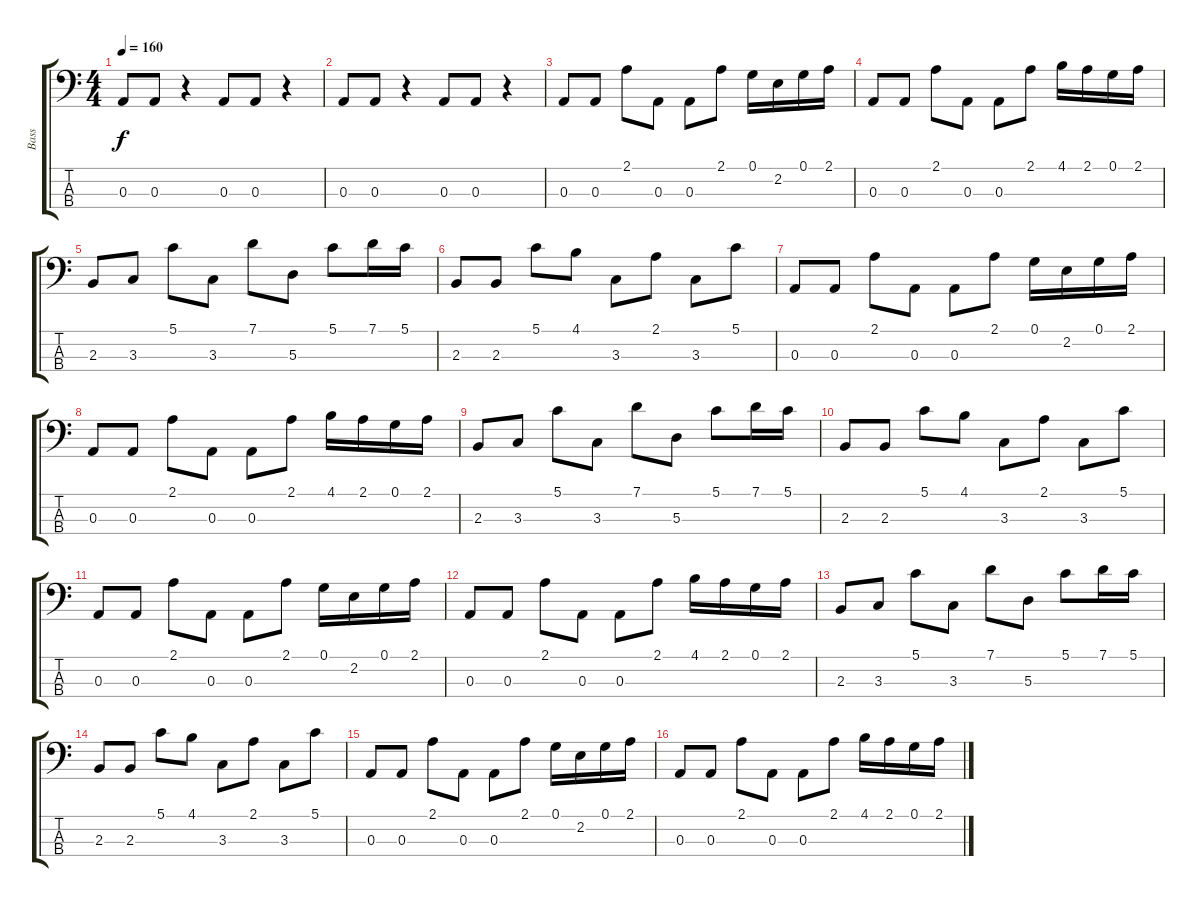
\track ("Bass" "Bass") {instrument electricbassfinger}
\staff {score tabs}
\tuning (G2 D2 A1 E1) {hide}
\ts (4 4)
\tempo 160
\clef f4
\ks c
0.3.8{dy f} 0.3.8 r.4 0.3.8 0.3.8 r.4 |
0.3.8 0.3.8 r.4 0.3.8 0.3.8 r.4 |
0.3.8 0.3.8 2.1.8 0.3.8 0.3.8 2.1.8 0.1.16 2.2.16 0.1.16 2.1.16 |
0.3.8 0.3.8 2.1.8 0.3.8 0.3.8 2.1.8 4.1.16 2.1.16 0.1.16 2.1.16 |
2.3.8 3.3.8 5.1.8 3.3.8 7.1.8 5.3.8 5.1.8 7.1.16 5.1.16 |
2.3.8 2.3.8 5.1.8 4.1.8 3.3.8 2.1.8 3.3.8 5.1.8 |
0.3.8 0.3.8 2.1.8 0.3.8 0.3.8 2.1.8 0.1.16 2.2.16 0.1.16 2.1.16 |
0.3.8 0.3.8 2.1.8 0.3.8 0.3.8 2.1.8 4.1.16 2.1.16 0.1.16 2.1.16 |
2.3.8 3.3.8 5.1.8 3.3.8 7.1.8 5.3.8 5.1.8 7.1.16 5.1.16 |
2.3.8 2.3.8 5.1.8 4.1.8 3.3.8 2.1.8 3.3.8 5.1.8 |
0.3.8 0.3.8 2.1.8 0.3.8 0.3.8 2.1.8 0.1.16 2.2.16 0.1.16 2.1.16 |
0.3.8 0.3.8 2.1.8 0.3.8 0.3.8 2.1.8 4.1.16 2.1.16 0.1.16 2.1.16 |
2.3.8 3.3.8 5.1.8 3.3.8 7.1.8 5.3.8 5.1.8 7.1.16 5.1.16 |
2.3.8 2.3.8 5.1.8 4.1.8 3.3.8 2.1.8 3.3.8 5.1.8 |
0.3.8 0.3.8 2.1.8 0.3.8 0.3.8 2.1.8 0.1.16 2.2.16 0.1.16 2.1.16 |
0.3.8 0.3.8 2.1.8 0.3.8 0.3.8 2.1.8 4.1.16 2.1.16 0.1.16 2.1.16
